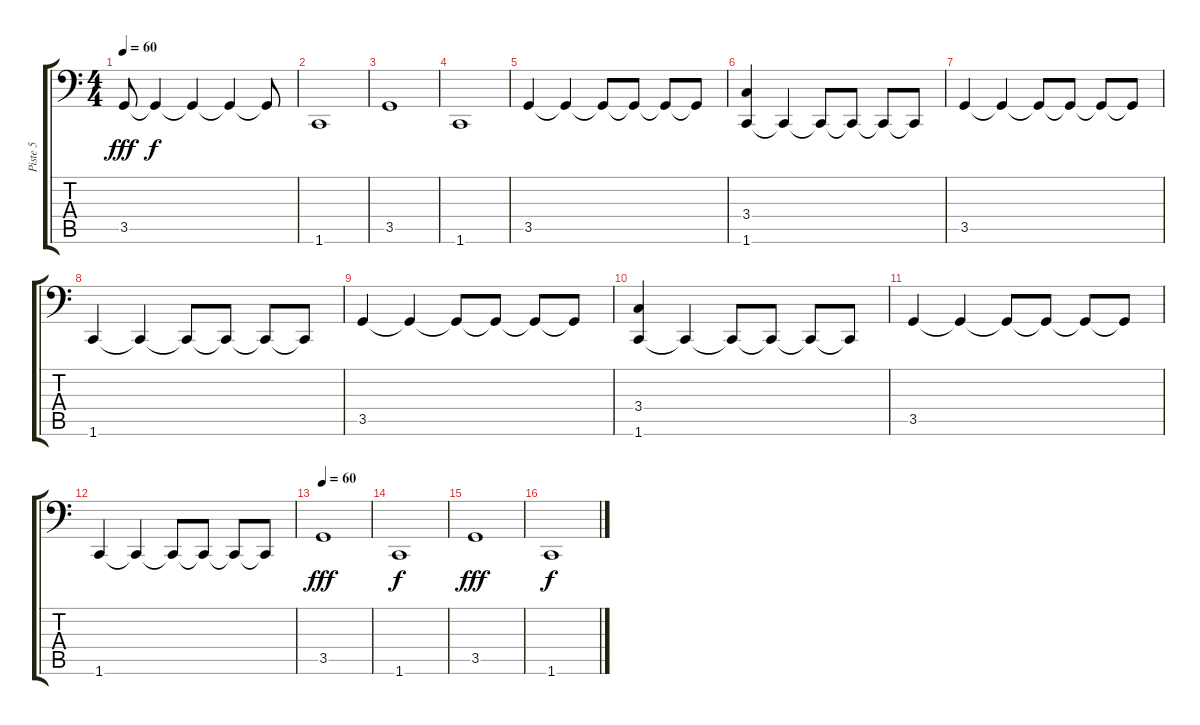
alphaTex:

\track ("Piste 5" "Piste 5") {instrument electricbassfinger}
\staff {score tabs}
\tuning (C3 G2 D2 A1 E1 B0) {hide}
\ts (4 4)
\tempo 60
\clef f4
\ks c
3.5.8{dy fff} 3.5{t}.4{dy f} 3.5{t}.4 3.5{t}.4 3.5{t}.8 |
1.6.1 |
3.5.1 |
1.6.1 |
3.5.4 3.5{t}.4 3.5{t}.8 3.5{t}.8 3.5{t}.8 3.5{t}.8 |
(3.4 1.6).4 1.6{t}.4 1.6{t}.8 1.6{t}.8 1.6{t}.8 1.6{t}.8 |
3.5.4 3.5{t}.4 3.5{t}.8 3.5{t}.8 3.5{t}.8 3.5{t}.8 |
1.6.4 1.6{t}.4 1.6{t}.8 1.6{t}.8 1.6{t}.8 1.6{t}.8 |
3.5.4 3.5{t}.4 3.5{t}.8 3.5{t}.8 3.5{t}.8 3.5{t}.8 |
(3.4 1.6).4 1.6{t}.4 1.6{t}.8 1.6{t}.8 1.6{t}.8 1.6{t}.8 |
3.5.4 3.5{t}.4 3.5{t}.8 3.5{t}.8 3.5{t}.8 3.5{t}.8 |
1.6.4 1.6{t}.4 1.6{t}.8 1.6{t}.8 1.6{t}.8 1.6{t}.8 |
\tempo 60
3.5.1{dy fff} |
1.6.1{dy f} |
3.5.1{dy fff} |
1.6.1{dy f}
